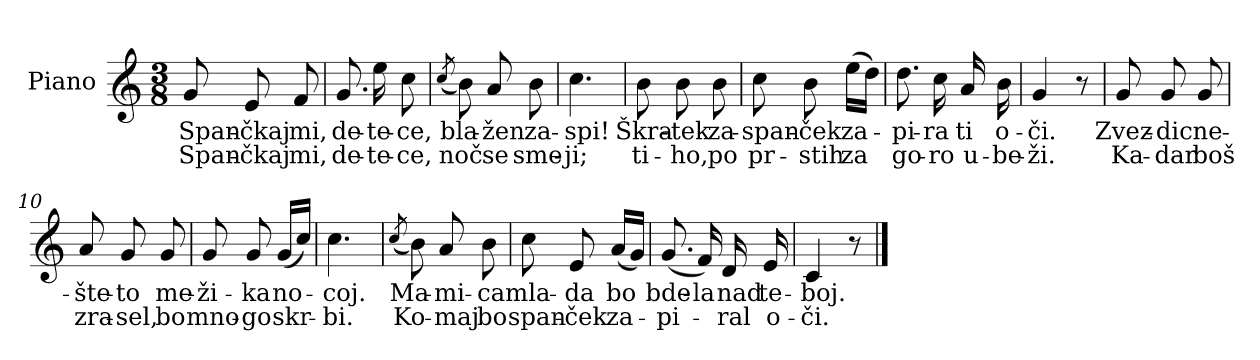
**kern	**text	**text
*part1	*part1	*part1
*staff1	*staff1	*staff1
*I"Piano	*	*
*I'Pno.	*	*
*clefG2	*	*
*k[]	*	*
*M3/8	*	*
=1	=1	=1
!	!LO:LY:b	!LO:LY:b
8g/	Span-	Span-
!	!LO:LY:b	!LO:LY:b
8e/	-čkaj	-čkaj
!	!LO:LY:b	!LO:LY:b
8f/	mi,	mi,
=2	=2	=2
!	!LO:LY:b	!LO:LY:b
8.g/	de-	de-
!	!LO:LY:b	!LO:LY:b
16ee\	-te-	-te-
!	!LO:LY:b	!LO:LY:b
8cc\	-ce,	-ce,
=3	=3	=3
(<8qcc/	.	.
!	!LO:LY:b	!LO:LY:b
8b\)	bla-	noč
!	!LO:LY:b	!LO:LY:b
8a/	-žen	se
!	!LO:LY:b	!LO:LY:b
8b\	za-	sme-
=4	=4	=4
!	!LO:LY:b	!LO:LY:b
4.cc\	-spi!	-ji;
=5	=5	=5
!	!LO:LY:b	!LO:LY:b
8b\	Škra-	ti-
!	!LO:LY:b	!LO:LY:b
8b\	-tek	-ho,
!	!LO:LY:b	!LO:LY:b
8b\	za-	po
=6	=6	=6
!	!LO:LY:b	!LO:LY:b
8cc\	-span-	pr-
!	!LO:LY:b	!LO:LY:b
8b\	-ček	-stih
!	!LO:LY:b	!LO:LY:b
(>16ee\LL	za-	za
16dd\JJ)	.	.
!!LO:LB:g=z
=7	=7	=7
!	!LO:LY:b	!LO:LY:b
8.dd\	-pi-	go-
!	!LO:LY:b	!LO:LY:b
16cc\	-ra	-ro
!	!LO:LY:b	!LO:LY:b
16a/	ti	u-
!	!LO:LY:b	!LO:LY:b
16b\	o-	-be-
=8	=8	=8
!	!LO:LY:b	!LO:LY:b
4g/	-či.	-ži.
8r	.	.
=9	=9	=9
!	!LO:LY:b	!LO:LY:b
8g/	Zvez-	Ka-
!	!LO:LY:b	!LO:LY:b
8g/	-dic	-dar
!	!LO:LY:b	!LO:LY:b
8g/	ne-	boš
=10	=10	=10
!	!LO:LY:b	!LO:LY:b
8a/	-šte-	zra-
!	!LO:LY:b	!LO:LY:b
8g/	-to	-sel,
!	!LO:LY:b	!LO:LY:b
8g/	me-	bo
=11	=11	=11
!	!LO:LY:b	!LO:LY:b
8g/	-ži-	mno-
!	!LO:LY:b	!LO:LY:b
8g/	-ka	-go
!	!LO:LY:b	!LO:LY:b
(<16g/LL	no-	skr-
16cc/JJ)	.	.
=12	=12	=12
!	!LO:LY:b	!LO:LY:b
4.cc\	-coj.	-bi.
=13	=13	=13
(<8qcc/	.	.
!	!LO:LY:b	!LO:LY:b
8b\)	Ma-	Ko-
!	!LO:LY:b	!LO:LY:b
8a/	-mi-	-maj
!	!LO:LY:b	!LO:LY:b
8b\	-ca	bo
!!LO:LB:g=z
=14	=14	=14
!	!LO:LY:b	!LO:LY:b
8cc\	mla-	span-
!	!LO:LY:b	!LO:LY:b
8e/	-da	-ček
!	!LO:LY:b	!LO:LY:b
(<16a/LL	bo	za-
16g/JJ)	.	.
=15	=15	=15
!	!LO:LY:b	!LO:LY:b
(<8.g/	bde-	-pi-
!	!LO:LY:b	!
16f/)	-la	.
!	!LO:LY:b	!LO:LY:b
16d/	nad	-ral
!	!LO:LY:b	!LO:LY:b
16e/	te-	o-
=16	=16	=16
!	!LO:LY:b	!LO:LY:b
4c/	-boj.	-či.
8r	.	.
==	==	==
*-	*-	*-
